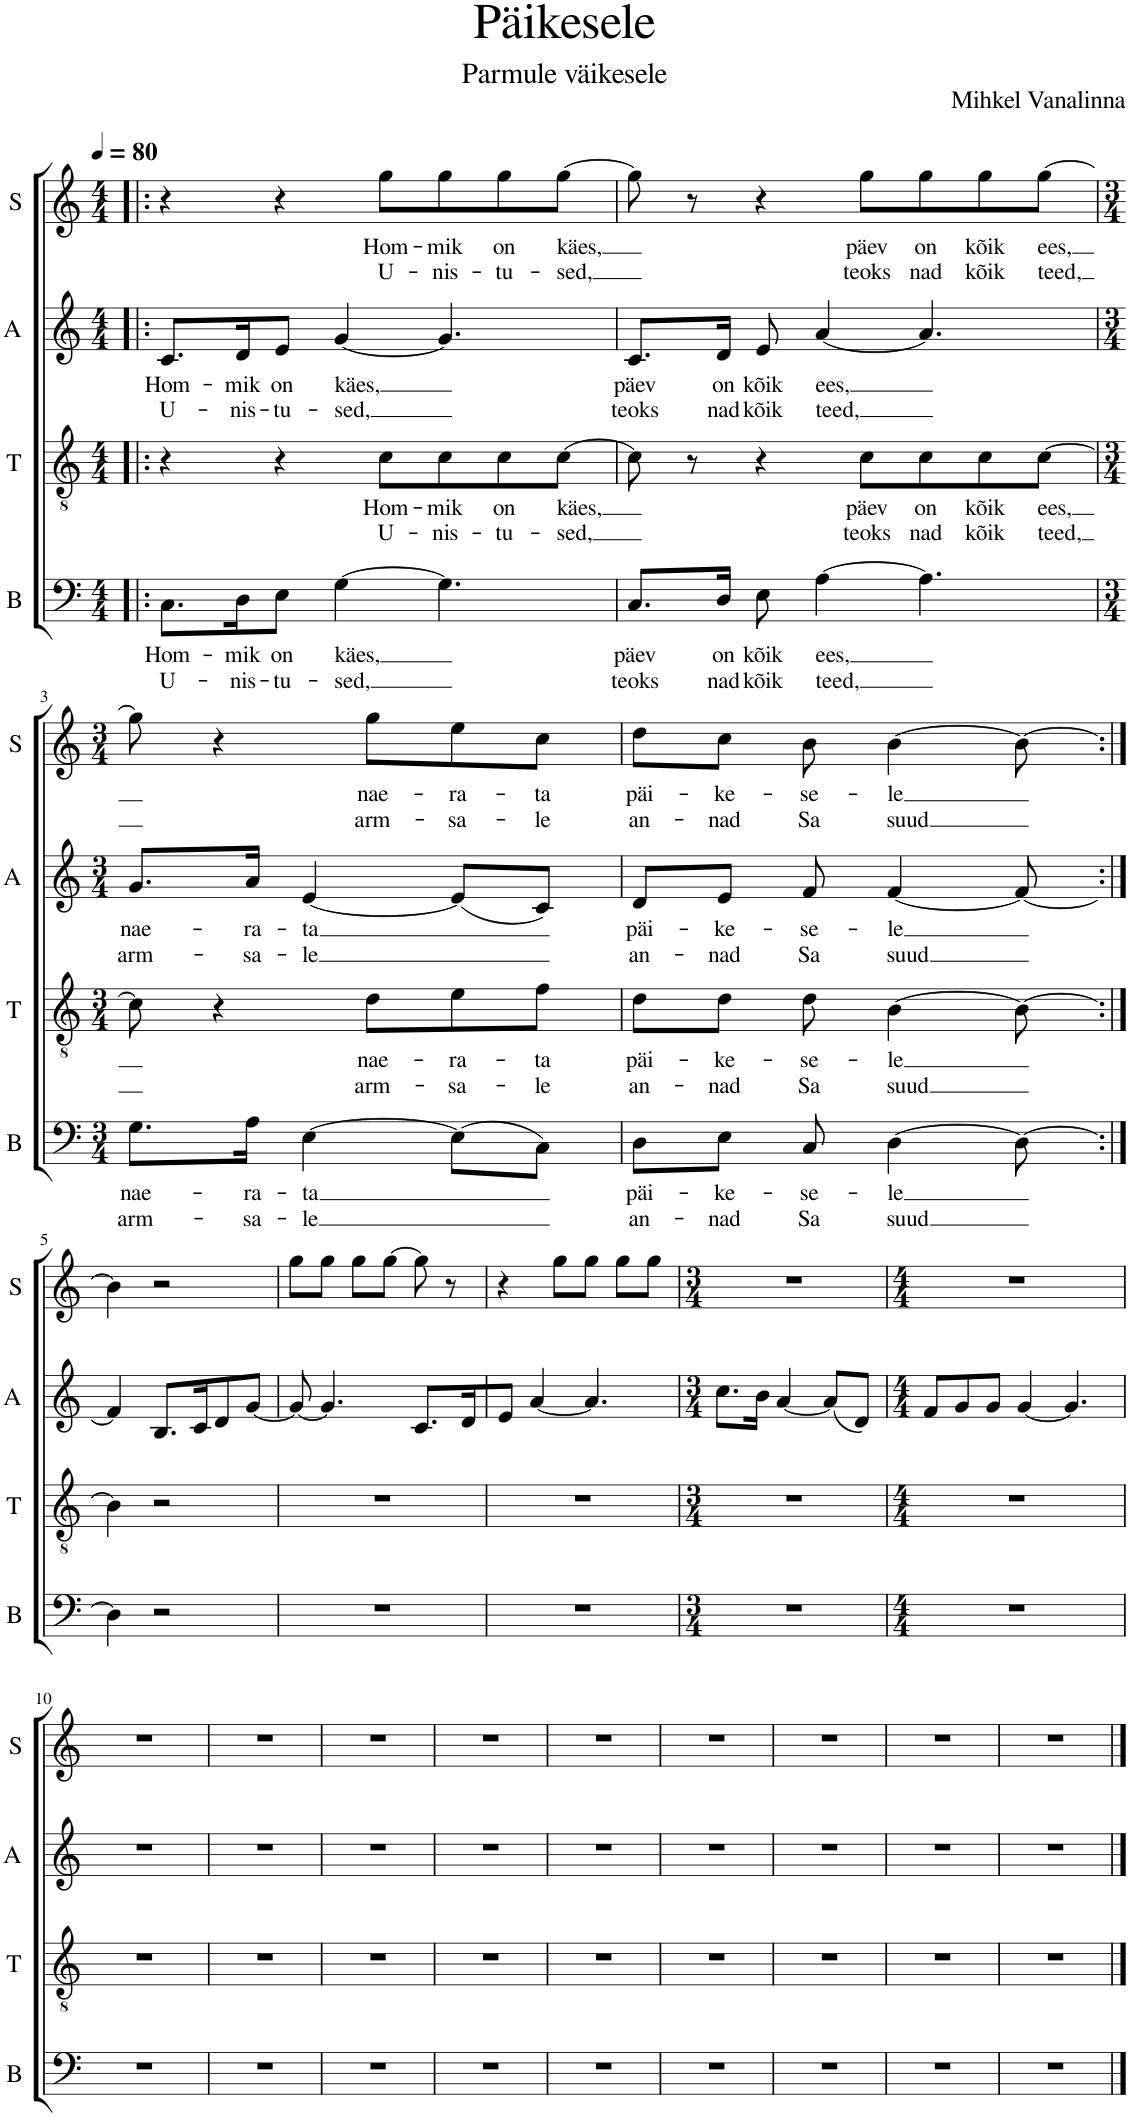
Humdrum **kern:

**kern	**text	**text	**kern	**text	**text	**kern	**text	**text	**kern	**text	**text
*part4	*part4	*part4	*part3	*part3	*part3	*part2	*part2	*part2	*part1	*part1	*part1
*staff4	*staff4	*staff4	*staff3	*staff3	*staff3	*staff2	*staff2	*staff2	*staff1	*staff1	*staff1
*I"B	*	*	*I"T	*	*	*I"A	*	*	*I"S	*	*
*I'B	*	*	*I'T	*	*	*I'A	*	*	*I'S	*	*
*clefF4	*	*	*clefGv2	*	*	*clefG2	*	*	*clefG2	*	*
*	*	*	*	*	*	*Trd1c2	*	*	*	*	*
*k[]	*	*	*k[]	*	*	*k[]	*	*	*k[]	*	*
*M4/4	*	*	*M4/4	*	*	*M4/4	*	*	*M4/4	*	*
*MM80	*	*	*MM80	*	*	*MM80	*	*	*MM80	*	*
=1!|:	=1!|:	=1!|:	=1!|:	=1!|:	=1!|:	=1!|:	=1!|:	=1!|:	=1!|:	=1!|:	=1!|:
!	!LO:LY:b	!LO:LY:b	!	!	!	!	!LO:LY:b	!LO:LY:b	!	!	!
8.C\L	Hom-	U-	4r	.	.	8.c/L	Hom-	U-	4r	.	.
!	!LO:LY:b	!LO:LY:b	!	!	!	!	!LO:LY:b	!LO:LY:b	!	!	!
16D\K	-mik	-nis-	.	.	.	16d/K	-mik	-nis-	.	.	.
!	!LO:LY:b	!LO:LY:b	!	!	!	!	!LO:LY:b	!LO:LY:b	!	!	!
8E\J	on	-tu-	4r	.	.	8e/J	on	-tu-	4r	.	.
!	!LO:LY:b	!LO:LY:b	!	!	!	!	!LO:LY:b	!LO:LY:b	!	!	!
[4G\	käes,	-sed,	.	.	.	[4g/	käes,	-sed,	.	.	.
!	!	!	!	!LO:LY:b	!LO:LY:b	!	!	!	!	!LO:LY:b	!LO:LY:b
.	.	.	8c\L	Hom-	U-	.	.	.	8gg\L	Hom-	U-
!	!	!	!	!LO:LY:b	!LO:LY:b	!	!	!	!	!LO:LY:b	!LO:LY:b
4.G\]	.	.	8c\	-mik	-nis-	4.g/]	.	.	8gg\	-mik	-nis-
!	!	!	!	!LO:LY:b	!LO:LY:b	!	!	!	!	!LO:LY:b	!LO:LY:b
.	.	.	8c\	on	-tu-	.	.	.	8gg\	on	-tu-
!	!	!	!	!LO:LY:b	!LO:LY:b	!	!	!	!	!LO:LY:b	!LO:LY:b
.	.	.	[8c\J	käes,	-sed,	.	.	.	[8gg\J	käes,	-sed,
=2	=2	=2	=2	=2	=2	=2	=2	=2	=2	=2	=2
!	!LO:LY:b	!LO:LY:b	!	!	!	!	!LO:LY:b	!LO:LY:b	!	!	!
8.C/L	päev	teoks	8c\]	.	.	8.c/L	päev	teoks	8gg\]	.	.
.	.	.	8r	.	.	.	.	.	8r	.	.
!	!LO:LY:b	!LO:LY:b	!	!	!	!	!LO:LY:b	!LO:LY:b	!	!	!
16D/Jk	on	nad	.	.	.	16d/Jk	on	nad	.	.	.
!	!LO:LY:b	!LO:LY:b	!	!	!	!	!LO:LY:b	!LO:LY:b	!	!	!
8E\	kõik	kõik	4r	.	.	8e/	kõik	kõik	4r	.	.
!	!LO:LY:b	!LO:LY:b	!	!	!	!	!LO:LY:b	!LO:LY:b	!	!	!
[4A\	ees,	teed,	.	.	.	[4a/	ees,	teed,	.	.	.
!	!	!	!	!LO:LY:b	!LO:LY:b	!	!	!	!	!LO:LY:b	!LO:LY:b
.	.	.	8c\L	päev	teoks	.	.	.	8gg\L	päev	teoks
!	!	!	!	!LO:LY:b	!LO:LY:b	!	!	!	!	!LO:LY:b	!LO:LY:b
4.A\]	.	.	8c\	on	nad	4.a/]	.	.	8gg\	on	nad
!	!	!	!	!LO:LY:b	!LO:LY:b	!	!	!	!	!LO:LY:b	!LO:LY:b
.	.	.	8c\	kõik	kõik	.	.	.	8gg\	kõik	kõik
!	!	!	!	!LO:LY:b	!LO:LY:b	!	!	!	!	!LO:LY:b	!LO:LY:b
.	.	.	[8c\J	ees,	teed,	.	.	.	[8gg\J	ees,	teed,
!!LO:LB:g=z
=3	=3	=3	=3	=3	=3	=3	=3	=3	=3	=3	=3
*M3/4	*	*	*M3/4	*	*	*M3/4	*	*	*M3/4	*	*
!	!LO:LY:b	!LO:LY:b	!	!	!	!	!LO:LY:b	!LO:LY:b	!	!	!
8.G\L	nae-	arm-	8c\]	.	.	8.g/L	nae-	arm-	8gg\]	.	.
.	.	.	4r	.	.	.	.	.	4r	.	.
!	!LO:LY:b	!LO:LY:b	!	!	!	!	!LO:LY:b	!LO:LY:b	!	!	!
16A\Jk	-ra-	-sa-	.	.	.	16a/Jk	-ra-	-sa-	.	.	.
!	!LO:LY:b	!LO:LY:b	!	!	!	!	!LO:LY:b	!LO:LY:b	!	!	!
[4E\	-ta	-le	.	.	.	[4e/	-ta	-le	.	.	.
!	!	!	!	!LO:LY:b	!LO:LY:b	!	!	!	!	!LO:LY:b	!LO:LY:b
.	.	.	8d\L	nae-	arm-	.	.	.	8gg\L	nae-	arm-
!	!	!	!	!LO:LY:b	!LO:LY:b	!	!	!	!	!LO:LY:b	!LO:LY:b
(8E\L]	.	.	8e\	-ra-	-sa-	(8e/L]	.	.	8ee\	-ra-	-sa-
!	!	!	!	!LO:LY:b	!LO:LY:b	!	!	!	!	!LO:LY:b	!LO:LY:b
8C\J)	.	.	8f\J	-ta	-le	8c/J)	.	.	8cc\J	-ta	-le
=4	=4	=4	=4	=4	=4	=4	=4	=4	=4	=4	=4
!	!LO:LY:b	!LO:LY:b	!	!LO:LY:b	!LO:LY:b	!	!LO:LY:b	!LO:LY:b	!	!LO:LY:b	!LO:LY:b
8D\L	päi-	an-	8d\L	päi-	an-	8d/L	päi-	an-	8dd\L	päi-	an-
!	!LO:LY:b	!LO:LY:b	!	!LO:LY:b	!LO:LY:b	!	!LO:LY:b	!LO:LY:b	!	!LO:LY:b	!LO:LY:b
8E\J	-ke-	-nad	8d\J	-ke-	-nad	8e/J	-ke-	-nad	8cc\J	-ke-	-nad
!	!LO:LY:b	!LO:LY:b	!	!LO:LY:b	!LO:LY:b	!	!LO:LY:b	!LO:LY:b	!	!LO:LY:b	!LO:LY:b
8C/	-se-	Sa	8d\	-se-	Sa	8f/	-se-	Sa	8b\	-se-	Sa
!	!LO:LY:b	!LO:LY:b	!	!LO:LY:b	!LO:LY:b	!	!LO:LY:b	!LO:LY:b	!	!LO:LY:b	!LO:LY:b
[4D\	-le	suud	[4B\	-le	suud	[4f/	-le	suud	[4b\	-le	suud
8D\_	.	.	8B\_	.	.	8f/_	.	.	8b\_	.	.
!!LO:LB:g=z
=5:|!	=5:|!	=5:|!	=5:|!	=5:|!	=5:|!	=5:|!	=5:|!	=5:|!	=5:|!	=5:|!	=5:|!
4D\]	.	.	4B\]	.	.	4f/]	.	.	4b\]	.	.
2r	.	.	2r	.	.	8.B/L	.	.	2r	.	.
.	.	.	.	.	.	16c/K	.	.	.	.	.
.	.	.	.	.	.	8d/	.	.	.	.	.
.	.	.	.	.	.	[8g/J	.	.	.	.	.
=6	=6	=6	=6	=6	=6	=6	=6	=6	=6	=6	=6
2.r	.	.	2.r	.	.	8g/_	.	.	8gg\L	.	.
.	.	.	.	.	.	4.g/]	.	.	8gg\J	.	.
.	.	.	.	.	.	.	.	.	8gg\L	.	.
.	.	.	.	.	.	.	.	.	[8gg\J	.	.
.	.	.	.	.	.	8.c/L	.	.	8gg\]	.	.
.	.	.	.	.	.	.	.	.	8r	.	.
.	.	.	.	.	.	16d/K	.	.	.	.	.
=7	=7	=7	=7	=7	=7	=7	=7	=7	=7	=7	=7
2.r	.	.	2.r	.	.	8e/J	.	.	4r	.	.
.	.	.	.	.	.	[4a/	.	.	.	.	.
.	.	.	.	.	.	.	.	.	8gg\L	.	.
.	.	.	.	.	.	4.a/]	.	.	8gg\J	.	.
.	.	.	.	.	.	.	.	.	8gg\L	.	.
.	.	.	.	.	.	.	.	.	8gg\J	.	.
=8	=8	=8	=8	=8	=8	=8	=8	=8	=8	=8	=8
*M3/4	*	*	*M3/4	*	*	*M3/4	*	*	*M3/4	*	*
2.r	.	.	2.r	.	.	8.cc\L	.	.	2.r	.	.
.	.	.	.	.	.	16b\Jk	.	.	.	.	.
.	.	.	.	.	.	[4a/	.	.	.	.	.
.	.	.	.	.	.	(8a/L]	.	.	.	.	.
.	.	.	.	.	.	8d/J)	.	.	.	.	.
=9	=9	=9	=9	=9	=9	=9	=9	=9	=9	=9	=9
*M4/4	*	*	*M4/4	*	*	*M4/4	*	*	*M4/4	*	*
1r	.	.	1r	.	.	8f/L	.	.	1r	.	.
.	.	.	.	.	.	8g/	.	.	.	.	.
.	.	.	.	.	.	8g/J	.	.	.	.	.
.	.	.	.	.	.	[4g/	.	.	.	.	.
.	.	.	.	.	.	4.g/]	.	.	.	.	.
!!LO:LB:g=z
=10	=10	=10	=10	=10	=10	=10	=10	=10	=10	=10	=10
1r	.	.	1r	.	.	1r	.	.	1r	.	.
=11	=11	=11	=11	=11	=11	=11	=11	=11	=11	=11	=11
1r	.	.	1r	.	.	1r	.	.	1r	.	.
=12	=12	=12	=12	=12	=12	=12	=12	=12	=12	=12	=12
1r	.	.	1r	.	.	1r	.	.	1r	.	.
=13	=13	=13	=13	=13	=13	=13	=13	=13	=13	=13	=13
1r	.	.	1r	.	.	1r	.	.	1r	.	.
=14	=14	=14	=14	=14	=14	=14	=14	=14	=14	=14	=14
1r	.	.	1r	.	.	1r	.	.	1r	.	.
=15	=15	=15	=15	=15	=15	=15	=15	=15	=15	=15	=15
1r	.	.	1r	.	.	1r	.	.	1r	.	.
=16	=16	=16	=16	=16	=16	=16	=16	=16	=16	=16	=16
1r	.	.	1r	.	.	1r	.	.	1r	.	.
=17	=17	=17	=17	=17	=17	=17	=17	=17	=17	=17	=17
1r	.	.	1r	.	.	1r	.	.	1r	.	.
=18	=18	=18	=18	=18	=18	=18	=18	=18	=18	=18	=18
1r	.	.	1r	.	.	1r	.	.	1r	.	.
==	==	==	==	==	==	==	==	==	==	==	==
*-	*-	*-	*-	*-	*-	*-	*-	*-	*-	*-	*-
